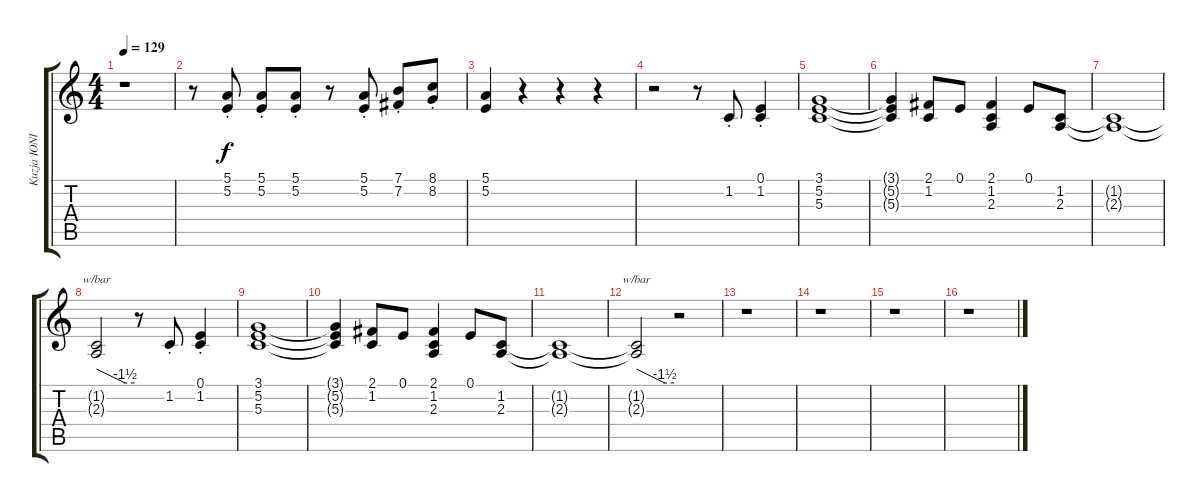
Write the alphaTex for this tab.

\track ("Kuzja IONIKA" "Kuzja IONI") {instrument reedorgan}
\staff {score tabs}
\tuning (E4 B3 G3 D3 A2 E2) {hide}
\ts (4 4)
\tempo 129
\clef g2
\ks c
r.1{dy f} |
r.8 (5.1{st} 5.2{st}).8 (5.1{st} 5.2{st}).8 (5.1{st} 5.2{st}).8 r.8 (5.1{st} 5.2{st}).8 (7.1{st} 7.2{st}).8 (8.1{st} 8.2{st}).8 |
(5.1 5.2).4 r.4 r.4 r.4 |
r.2 r.8 1.2{st}.8 (0.1{st} 1.2).4 |
(3.1 5.2 5.3).1 |
(3.1{t} 5.2{t} 5.3{t}).4 (2.1 1.2).8 0.1.8 (2.1 1.2 2.3).4 0.1.8 (1.2 2.3).8 |
(1.2{t} 2.3{t}).1 |
(1.2{t} 2.3{t}).2{tbe (custom default 0 0 45 -6 60 -6)} r.8 1.2{st}.8 (0.1{st} 1.2).4 |
(3.1 5.2 5.3).1 |
(3.1{t} 5.2{t} 5.3{t}).4 (2.1 1.2).8 0.1.8 (2.1 1.2 2.3).4 0.1.8 (1.2 2.3).8 |
(1.2{t} 2.3{t}).1 |
(1.2{t} 2.3{t}).2{tbe (custom default 0 0 45 -6 60 -6)} r.2 |
r.1 |
r.1 |
r.1 |
r.1
